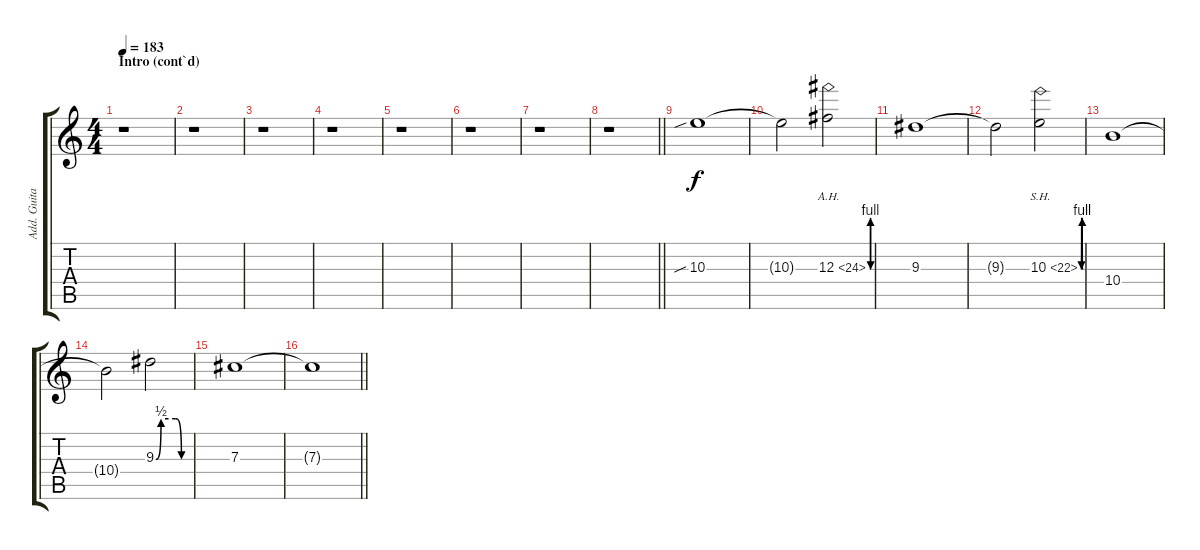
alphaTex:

\track ("Add. Guitar" "Add. Guita") {instrument distortionguitar}
\staff {score tabs}
\tuning (Eb4 Bb3 Gb3 Db3 Ab2 Eb2) {hide}
\ts (4 4)
\section ("" "Intro (cont`d)")
\tempo 183
\clef g2
\ks c
r.1{dy f} |
r.1 |
r.1 |
r.1 |
r.1 |
r.1 |
r.1 |
\barLineRight lightlight
r.1 |
10.3{sib}.1 |
10.3{t}.2 12.3{be (custom 0 0 9 4 35 4 45 0 60 0) ah 12}.2 |
9.3.1 |
9.3{t}.2 10.3{be (custom 0 0 9 4 35 4 45 0 60 0) sh 12}.2 |
10.4.1 |
10.4{t}.2 9.3{be (custom 0 0 9 2 35 2 45 0 60 0)}.2 |
7.3.1 |
\barLineRight lightlight
7.3{t}.1
